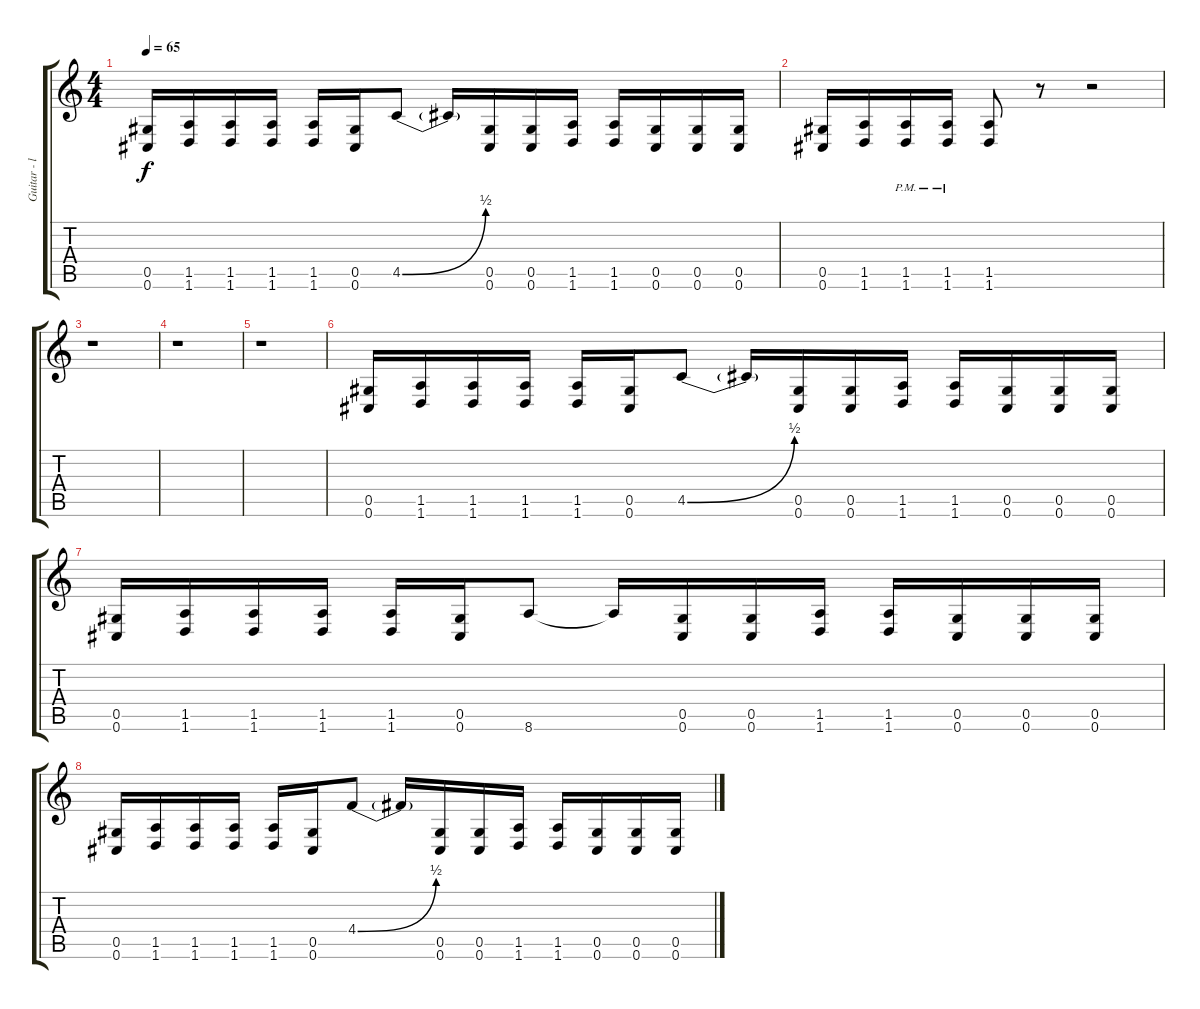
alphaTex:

\track ("Guitar - left" "Guitar - l") {instrument distortionguitar}
\staff {score tabs}
\tuning (Eb4 Bb3 Gb3 Db3 Ab2 Db2) {hide}
\ts (4 4)
\tempo 65
\clef g2
\ks c
(0.5 0.6).16{dy f} (1.5 1.6).16 (1.5 1.6).16 (1.5 1.6).16 (1.5 1.6).16 (0.5 0.6).16 4.5{be (bend 0 0 60 2)}.8 4.5{t}.16 (0.5 0.6).16 (0.5 0.6).16 (1.5 1.6).16 (1.5 1.6).16 (0.5 0.6).16 (0.5 0.6).16 (0.5 0.6).16 |
(0.5 0.6).16 (1.5 1.6).16 (1.5 1.6{pm}).16 (1.5 1.6{pm}).16 (1.5 1.6).8 r.8 r.2 |
r.1 |
r.1 |
r.1 |
(0.5 0.6).16 (1.5 1.6).16 (1.5 1.6).16 (1.5 1.6).16 (1.5 1.6).16 (0.5 0.6).16 4.5{be (bend 0 0 60 2)}.8 4.5{t}.16 (0.5 0.6).16 (0.5 0.6).16 (1.5 1.6).16 (1.5 1.6).16 (0.5 0.6).16 (0.5 0.6).16 (0.5 0.6).16 |
(0.5 0.6).16 (1.5 1.6).16 (1.5 1.6).16 (1.5 1.6).16 (1.5 1.6).16 (0.5 0.6).16 8.6.8 8.6{t}.16 (0.5 0.6).16 (0.5 0.6).16 (1.5 1.6).16 (1.5 1.6).16 (0.5 0.6).16 (0.5 0.6).16 (0.5 0.6).16 |
(0.5 0.6).16 (1.5 1.6).16 (1.5 1.6).16 (1.5 1.6).16 (1.5 1.6).16 (0.5 0.6).16 4.4{be (bend 0 0 60 2)}.8 4.4{t}.16 (0.5 0.6).16 (0.5 0.6).16 (1.5 1.6).16 (1.5 1.6).16 (0.5 0.6).16 (0.5 0.6).16 (0.5 0.6).16
